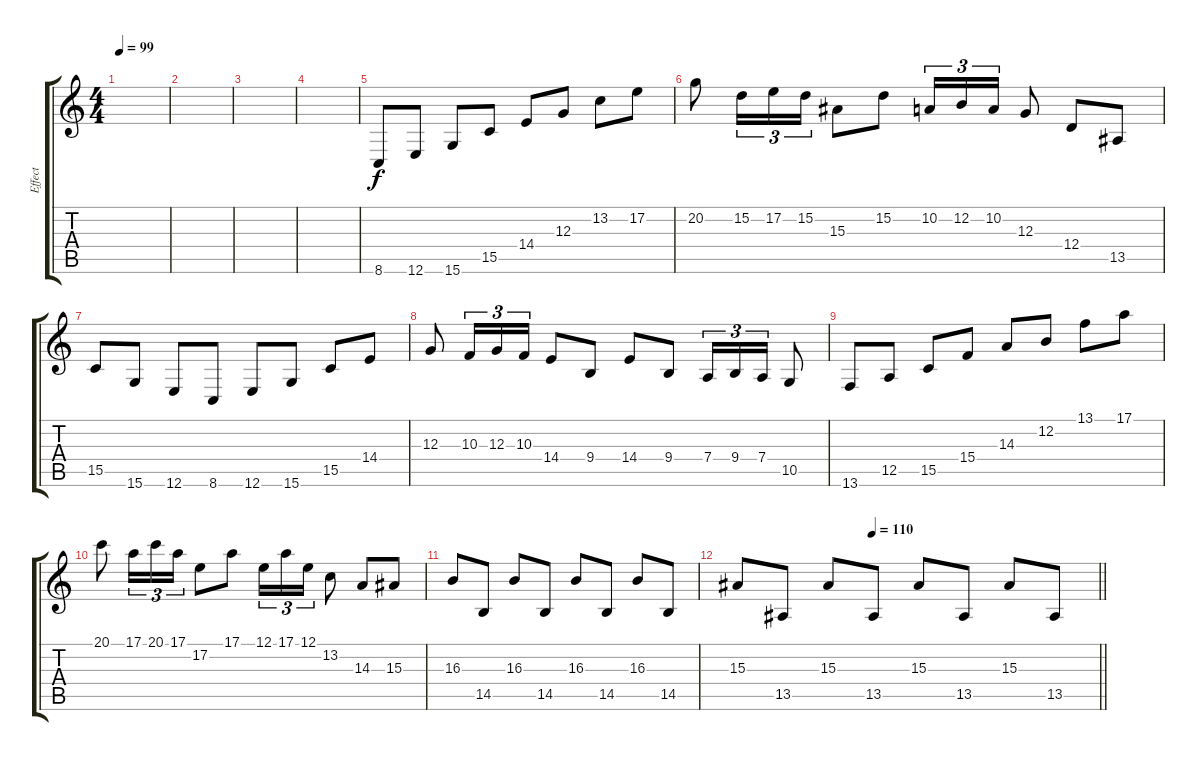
\track ("Effect" "Effect") {instrument drawbarorgan}
\staff {score tabs}
\tuning (E4 B3 G3 D3 A2 E2) {hide}
\ts (4 4)
\tempo 99
\clef g2
\ks c
|
|
|
|
8.6.8 12.6.8 15.6.8 15.5.8 14.4.8 12.3.8 13.2.8 17.2.8 |
20.2.8 15.2.16{tu (3 2)} 17.2.16{tu (3 2)} 15.2.16{tu (3 2)} 15.3.8 15.2.8 10.2.16{tu (3 2)} 12.2.16{tu (3 2)} 10.2.16{tu (3 2)} 12.3.8 12.4.8 13.5.8 |
15.5.8 15.6.8 12.6.8 8.6.8 12.6.8 15.6.8 15.5.8 14.4.8 |
12.3.8 10.3.16{tu (3 2)} 12.3.16{tu (3 2)} 10.3.16{tu (3 2)} 14.4.8 9.4.8 14.4.8 9.4.8 7.4.16{tu (3 2)} 9.4.16{tu (3 2)} 7.4.16{tu (3 2)} 10.5.8 |
13.6.8 12.5.8 15.5.8 15.4.8 14.3.8 12.2.8 13.1.8 17.1.8 |
20.1.8 17.1.16{tu (3 2)} 20.1.16{tu (3 2)} 17.1.16{tu (3 2)} 17.2.8 17.1.8 12.1.16{tu (3 2)} 17.1.16{tu (3 2)} 12.1.16{tu (3 2)} 13.2.8 14.3.8 15.3.8 |
16.3.8 14.5.8 16.3.8 14.5.8 16.3.8 14.5.8 16.3.8 14.5.8 |
\tempo (110 0.375)
\barLineRight lightlight
15.3.8 13.5.8 15.3.8 13.5.8 15.3.8 13.5.8 15.3.8 13.5.8
